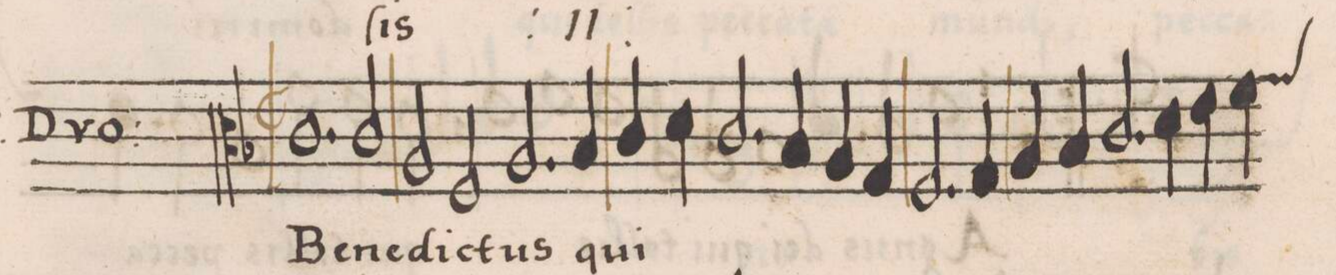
**kern	**text
*I"ALTVS	*
*clefC3	*
*k[b-]	*
*met(C|3)	*
*M3/1	*
*M2/1	*
*met(C|)	*
1.c	Be-
2c/	-ne-
=65-	=65-
2A/	-dic-
2F/	-tus
2.A/	qui
4B-/	.
=66-	=66-
4c/	.
4d\	.
2.c/	.
4B-/	.
4A/	.
4G/	.
=67-	=67-
2.F/	.
4G/	.
4A/	.
4B-/	.
2.c/	.
=68-	=68-
4d\	.
4e\	.
*custos:g	*
4f\	.
*-	*-
